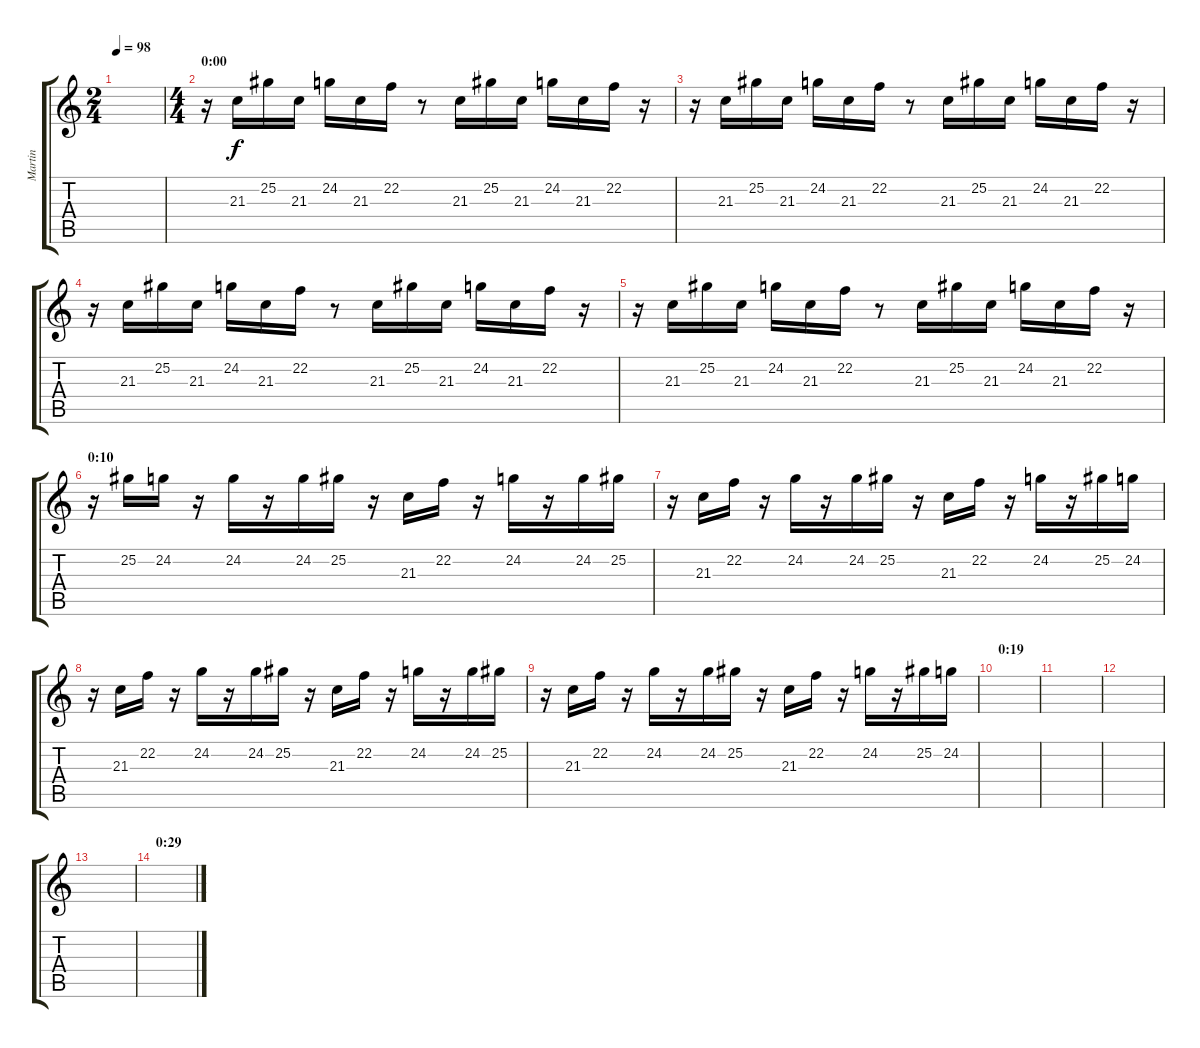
\track ("Martin" "Martin") {instrument synthbrass1}
\staff {score tabs}
\tuning (C4 G3 Eb3 Bb2 F2 C2) {hide}
\ts (2 4)
\tempo 98
\clef g2
\ks c
|
\ts (4 4)
\section ("" "0:00")
r.16 21.3.16 25.2.16 21.3.16 24.2.16 21.3.16 22.2.16 r.8 21.3.16 25.2.16 21.3.16 24.2.16 21.3.16 22.2.16 r.16 |
r.16 21.3.16 25.2.16 21.3.16 24.2.16 21.3.16 22.2.16 r.8 21.3.16 25.2.16 21.3.16 24.2.16 21.3.16 22.2.16 r.16 |
r.16 21.3.16 25.2.16 21.3.16 24.2.16 21.3.16 22.2.16 r.8 21.3.16 25.2.16 21.3.16 24.2.16 21.3.16 22.2.16 r.16 |
r.16 21.3.16 25.2.16 21.3.16 24.2.16 21.3.16 22.2.16 r.8 21.3.16 25.2.16 21.3.16 24.2.16 21.3.16 22.2.16 r.16 |
\section ("" "0:10")
r.16 25.2.16 24.2.16 r.16 24.2.16 r.16 24.2.16 25.2.16 r.16 21.3.16 22.2.16 r.16 24.2.16 r.16 24.2.16 25.2.16 |
r.16 21.3.16 22.2.16 r.16 24.2.16 r.16 24.2.16 25.2.16 r.16 21.3.16 22.2.16 r.16 24.2.16 r.16 25.2.16 24.2.16 |
r.16 21.3.16 22.2.16 r.16 24.2.16 r.16 24.2.16 25.2.16 r.16 21.3.16 22.2.16 r.16 24.2.16 r.16 24.2.16 25.2.16 |
r.16 21.3.16 22.2.16 r.16 24.2.16 r.16 24.2.16 25.2.16 r.16 21.3.16 22.2.16 r.16 24.2.16 r.16 25.2.16 24.2.16 |
\section ("" "0:19")
|
|
|
|
\section ("" "0:29")
